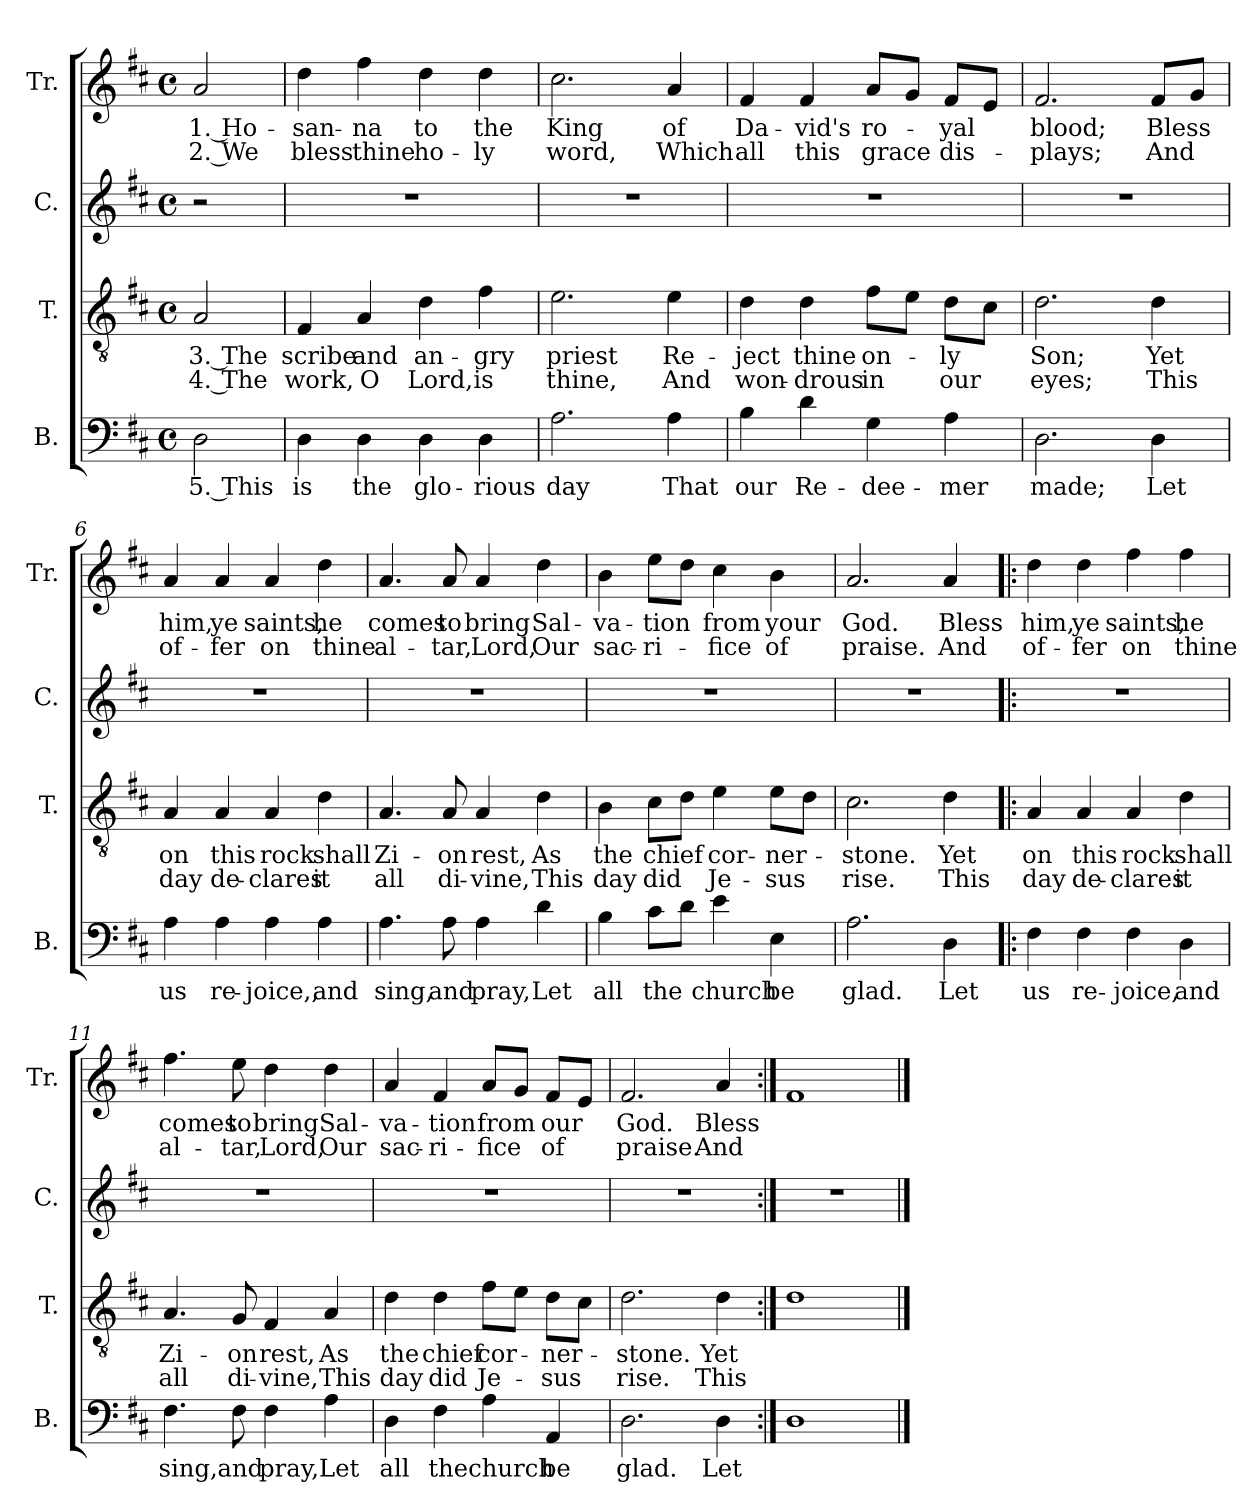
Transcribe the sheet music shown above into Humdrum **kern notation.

**kern	**text	**kern	**text	**text	**kern	**kern	**text	**text
*part4	*part4	*part3	*part3	*part3	*part2	*part1	*part1	*part1
*staff4	*staff4	*staff3	*staff3	*staff3	*staff2	*staff1	*staff1	*staff1
*I"B.	*	*I"T.	*	*	*I"C.	*I"Tr.	*	*
*I'B.	*	*I'T.	*	*	*I'C.	*I'Tr.	*	*
*clefF4	*	*clefGv2	*	*	*clefG2	*clefG2	*	*
*k[f#c#]	*	*k[f#c#]	*	*	*k[f#c#]	*k[f#c#]	*	*
*M4/4	*	*M4/4	*	*	*M4/4	*M4/4	*	*
*met(c)	*	*met(c)	*	*	*met(c)	*met(c)	*	*
*MM150	*	*MM150	*	*	*MM150	*MM150	*	*
=1	=1	=1	=1	=1	=1	=1	=1	=1
2D\	5. This	2A/	3. The	4. The	2r	2a/	1. Ho-	2. We
=2	=2	=2	=2	=2	=2	=2	=2	=2
4D\	is	4F#/	scribe	work,	1r	4dd\	-san-	bless
4D\	the	4A/	and	O	.	4ff#\	-na	thine
4D\	glo-	4d\	an-	Lord,	.	4dd\	to	ho-
4D\	-rious	4f#\	-gry	is	.	4dd\	the	-ly
=3	=3	=3	=3	=3	=3	=3	=3	=3
2.A\	day	2.e\	priest	thine,	1r	2.cc#\	King	word,
4A\	That	4e\	Re-	And	.	4a/	of	Which
=4	=4	=4	=4	=4	=4	=4	=4	=4
4B\	our	4d\	-ject	won-	1r	4f#/	Da-	all
4d\	Re-	4d\	thine	-drous	.	4f#/	-vid's	this
4G\	-dee-	8f#\L	on-	in	.	8a/L	ro-	grace
.	.	8e\J	.	.	.	8g/J	.	.
4A\	-mer	8d\L	-ly	our	.	8f#/L	-yal	dis-
.	.	8c#\J	.	.	.	8e/J	.	.
=5	=5	=5	=5	=5	=5	=5	=5	=5
2.D\	made;	2.d\	Son;	eyes;	1r	2.f#/	blood;	-plays;
4D\	Let	4d\	Yet	This	.	8f#/L	Bless	And
.	.	.	.	.	.	8g/J	.	.
=6	=6	=6	=6	=6	=6	=6	=6	=6
4A\	us	4A/	on	day	1r	4a/	him,	of-
4A\	re-	4A/	this	de-	.	4a/	ye	-fer
4A\	-joice,,	4A/	rock	-clares	.	4a/	saints,	on
4A\	and	4d\	shall	it	.	4dd\	he	thine
!!LO:LB:g=z
=7	=7	=7	=7	=7	=7	=7	=7	=7
4.A\	sing,	4.A/	Zi-	all	1r	4.a/	comes	al-
8A\	and	8A/	-on	di-	.	8a/	to	-tar,
4A\	pray,	4A/	rest,	-vine,	.	4a/	bring	Lord,
4d\	Let	4d\	As	This	.	4dd\	Sal-	Our
=8	=8	=8	=8	=8	=8	=8	=8	=8
4B\	all	4B\	the	day	1r	4b\	-va-	sac-
8c#\L	the	8c#\L	chief	did	.	8ee\L	-tion	-ri-
8d\J	.	8d\J	.	.	.	8dd\J	.	.
4e\	church	4e\	cor-	Je-	.	4cc#\	from	-fice
4E\	be	8e\L	-ner-	-sus	.	4b\	your	of
.	.	8d\J	.	.	.	.	.	.
=9	=9	=9	=9	=9	=9	=9	=9	=9
2.A\	glad.	2.c#\	-stone.	rise.	1r	2.a/	God.	praise.
4D\	Let	4d\	Yet	This	.	4a/	Bless	And
=10!|:	=10!|:	=10!|:	=10!|:	=10!|:	=10!|:	=10!|:	=10!|:	=10!|:
4F#\	us	4A/	on	day	1r	4dd\	him,	of-
4F#\	re-	4A/	this	de-	.	4dd\	ye	-fer
4F#\	-joice,	4A/	rock	-clares	.	4ff#\	saints,	on
4D\	and	4d\	shall	it	.	4ff#\	he	thine
=11	=11	=11	=11	=11	=11	=11	=11	=11
4.F#\	sing,	4.A/	Zi-	all	1r	4.ff#\	comes	al-
8F#\	and	8G/	-on	di-	.	8ee\	to	-tar,
4F#\	pray,	4F#/	rest,	-vine,	.	4dd\	bring	Lord,
4A\	Let	4A/	As	This	.	4dd\	Sal-	Our
!!LO:LB:g=z
=12	=12	=12	=12	=12	=12	=12	=12	=12
4D\	all	4d\	the	day	1r	4a/	-va-	sac-
4F#\	the	4d\	chief	did	.	4f#/	-tion	-ri-
4A\	church	8f#\L	cor-	Je-	.	8a/L	from	-fice
.	.	8e\J	.	.	.	8g/J	.	.
4AA/	be	8d\L	-ner-	-sus	.	8f#/L	our	of
.	.	8c#\J	.	.	.	8e/J	.	.
=13	=13	=13	=13	=13	=13	=13	=13	=13
2.D\	glad.	2.d\	-stone.	rise.	1r	2.f#/	God.	praise.
4D\	Let	4d\	Yet	This	.	4a/	Bless	And
=14:|!	=14:|!	=14:|!	=14:|!	=14:|!	=14:|!	=14:|!	=14:|!	=14:|!
1D	.	1d	.	.	1r	1f#	.	.
==	==	==	==	==	==	==	==	==
*-	*-	*-	*-	*-	*-	*-	*-	*-
